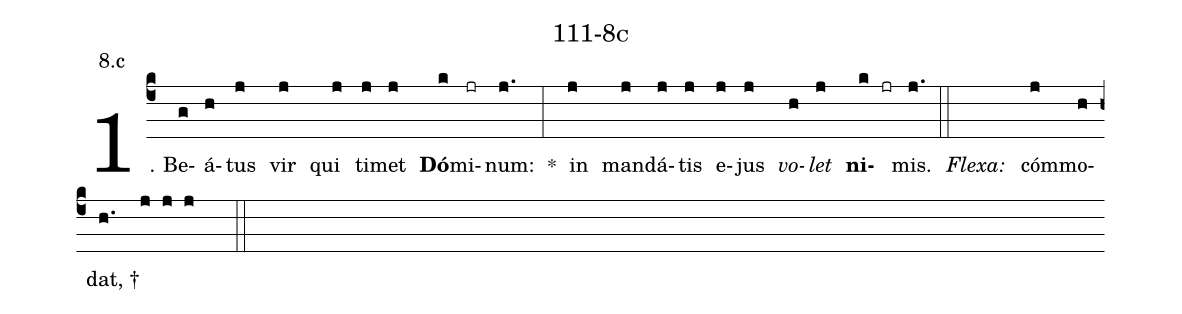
name: 111-8c;
annotation: 8.c;
%%
(c4)1. Be(g)á(h)tus(j) vir(j) qui(j) ti(j)met(j) <b>Dó</b>(k)mi(jr)num:(j.) *(:) in(j) man(j)dá(j)tis(j) e(j)jus(j) <i>vo</i>(h)<i>let</i>(j) <b>ni</b>(k jr)mis.(j.) (::)
<i>Flexa:</i>(////)  cóm(j)mo(h)dat, †(h.//// j j j  ::)
